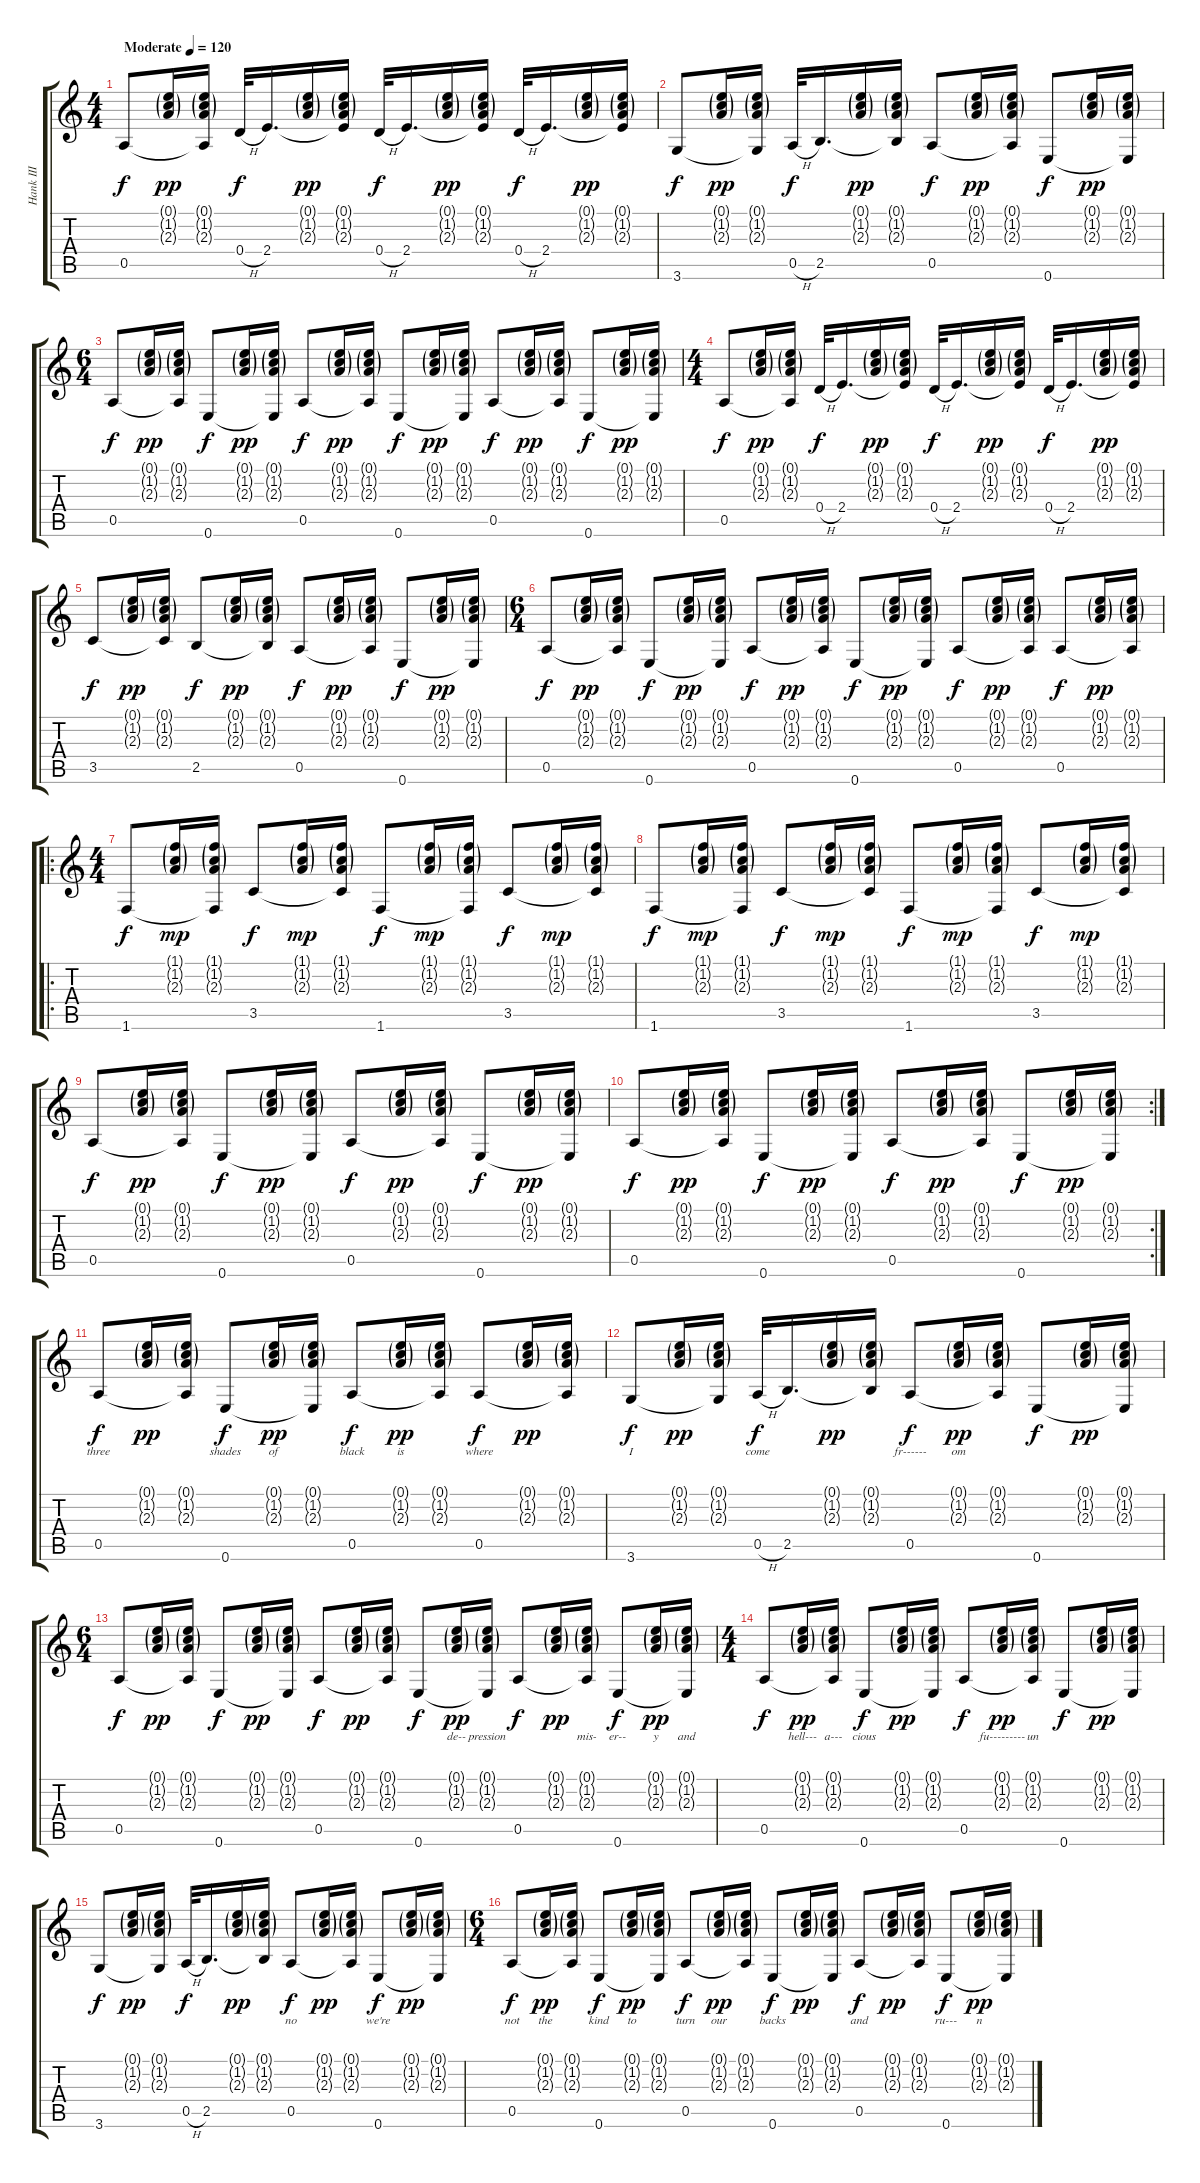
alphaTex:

\track ("Hank III" "Hank III") {instrument acousticguitarsteel}
\staff {score tabs}
\tuning (E4 B3 G3 D3 A2 E2) {hide}
\ts (4 4)
\tempo (120 "Moderate")
\clef g2
\ks c
0.5.8{dy f instrument acousticguitarsteel} (0.1{g} 1.2{g} 2.3{g}).16{dy pp} (0.1{g} 1.2{g} 2.3{g} 0.5{t}).16 0.4{h}.32{dy f} 2.4.16{d} (0.1{g} 1.2{g} 2.3{g}).16{dy pp} (0.1{g} 1.2{g} 2.3{g} 2.4{t}).16 0.4{h}.32{dy f} 2.4.16{d} (0.1{g} 1.2{g} 2.3{g}).16{dy pp} (0.1{g} 1.2{g} 2.3{g} 2.4{t}).16 0.4{h}.32{dy f} 2.4.16{d} (0.1{g} 1.2{g} 2.3{g}).16{dy pp} (0.1{g} 1.2{g} 2.3{g} 2.4{t}).16 |
3.6.8{dy f} (0.1{g} 1.2{g} 2.3{g}).16{dy pp} (0.1{g} 1.2{g} 2.3{g} 3.6{t}).16 0.5{h}.32{dy f} 2.5.16{d} (0.1{g} 1.2{g} 2.3{g}).16{dy pp} (0.1{g} 1.2{g} 2.3{g} 2.5{t}).16 0.5.8{dy f} (0.1{g} 1.2{g} 2.3{g}).16{dy pp} (0.1{g} 1.2{g} 2.3{g} 0.5{t}).16 0.6.8{dy f} (0.1{g} 1.2{g} 2.3{g}).16{dy pp} (0.1{g} 1.2{g} 2.3{g} 0.6{t}).16 |
\ts (6 4)
0.5.8{dy f} (0.1{g} 1.2{g} 2.3{g}).16{dy pp} (0.1{g} 1.2{g} 2.3{g} 0.5{t}).16 0.6.8{dy f} (0.1{g} 1.2{g} 2.3{g}).16{dy pp} (0.1{g} 1.2{g} 2.3{g} 0.6{t}).16 0.5.8{dy f} (0.1{g} 1.2{g} 2.3{g}).16{dy pp} (0.1{g} 1.2{g} 2.3{g} 0.5{t}).16 0.6.8{dy f} (0.1{g} 1.2{g} 2.3{g}).16{dy pp} (0.1{g} 1.2{g} 2.3{g} 0.6{t}).16 0.5.8{dy f} (0.1{g} 1.2{g} 2.3{g}).16{dy pp} (0.1{g} 1.2{g} 2.3{g} 0.5{t}).16 0.6.8{dy f} (0.1{g} 1.2{g} 2.3{g}).16{dy pp} (0.1{g} 1.2{g} 2.3{g} 0.6{t}).16 |
\ts (4 4)
0.5.8{dy f} (0.1{g} 1.2{g} 2.3{g}).16{dy pp} (0.1{g} 1.2{g} 2.3{g} 0.5{t}).16 0.4{h}.32{dy f} 2.4.16{d} (0.1{g} 1.2{g} 2.3{g}).16{dy pp} (0.1{g} 1.2{g} 2.3{g} 2.4{t}).16 0.4{h}.32{dy f} 2.4.16{d} (0.1{g} 1.2{g} 2.3{g}).16{dy pp} (0.1{g} 1.2{g} 2.3{g} 2.4{t}).16 0.4{h}.32{dy f} 2.4.16{d} (0.1{g} 1.2{g} 2.3{g}).16{dy pp} (0.1{g} 1.2{g} 2.3{g} 2.4{t}).16 |
3.5.8{dy f} (0.1{g} 1.2{g} 2.3{g}).16{dy pp} (0.1{g} 1.2{g} 2.3{g} 3.5{t}).16 2.5.8{dy f} (0.1{g} 1.2{g} 2.3{g}).16{dy pp} (0.1{g} 1.2{g} 2.3{g} 2.5{t}).16 0.5.8{dy f} (0.1{g} 1.2{g} 2.3{g}).16{dy pp} (0.1{g} 1.2{g} 2.3{g} 0.5{t}).16 0.6.8{dy f} (0.1{g} 1.2{g} 2.3{g}).16{dy pp} (0.1{g} 1.2{g} 2.3{g} 0.6{t}).16 |
\ts (6 4)
0.5.8{dy f} (0.1{g} 1.2{g} 2.3{g}).16{dy pp} (0.1{g} 1.2{g} 2.3{g} 0.5{t}).16 0.6.8{dy f} (0.1{g} 1.2{g} 2.3{g}).16{dy pp} (0.1{g} 1.2{g} 2.3{g} 0.6{t}).16 0.5.8{dy f} (0.1{g} 1.2{g} 2.3{g}).16{dy pp} (0.1{g} 1.2{g} 2.3{g} 0.5{t}).16 0.6.8{dy f} (0.1{g} 1.2{g} 2.3{g}).16{dy pp} (0.1{g} 1.2{g} 2.3{g} 0.6{t}).16 0.5.8{dy f} (0.1{g} 1.2{g} 2.3{g}).16{dy pp} (0.1{g} 1.2{g} 2.3{g} 0.5{t}).16 0.5.8{dy f} (0.1{g} 1.2{g} 2.3{g}).16{dy pp} (0.1{g} 1.2{g} 2.3{g} 0.5{t}).16 |
\ro
\ts (4 4)
1.6.8{dy f} (1.1{g} 1.2{g} 2.3{g}).16{dy mp} (1.1{g} 1.2{g} 2.3{g} 1.6{t}).16 3.5.8{dy f} (1.1{g} 1.2{g} 2.3{g}).16{dy mp} (1.1{g} 1.2{g} 2.3{g} 3.5{t}).16 1.6.8{dy f} (1.1{g} 1.2{g} 2.3{g}).16{dy mp} (1.1{g} 1.2{g} 2.3{g} 1.6{t}).16 3.5.8{dy f} (1.1{g} 1.2{g} 2.3{g}).16{dy mp} (1.1{g} 1.2{g} 2.3{g} 3.5{t}).16 |
1.6.8{dy f} (1.1{g} 1.2{g} 2.3{g}).16{dy mp} (1.1{g} 1.2{g} 2.3{g} 1.6{t}).16 3.5.8{dy f} (1.1{g} 1.2{g} 2.3{g}).16{dy mp} (1.1{g} 1.2{g} 2.3{g} 3.5{t}).16 1.6.8{dy f} (1.1{g} 1.2{g} 2.3{g}).16{dy mp} (1.1{g} 1.2{g} 2.3{g} 1.6{t}).16 3.5.8{dy f} (1.1{g} 1.2{g} 2.3{g}).16{dy mp} (1.1{g} 1.2{g} 2.3{g} 3.5{t}).16 |
0.5.8{dy f} (0.1{g} 1.2{g} 2.3{g}).16{dy pp} (0.1{g} 1.2{g} 2.3{g} 0.5{t}).16 0.6.8{dy f} (0.1{g} 1.2{g} 2.3{g}).16{dy pp} (0.1{g} 1.2{g} 2.3{g} 0.6{t}).16 0.5.8{dy f} (0.1{g} 1.2{g} 2.3{g}).16{dy pp} (0.1{g} 1.2{g} 2.3{g} 0.5{t}).16 0.6.8{dy f} (0.1{g} 1.2{g} 2.3{g}).16{dy pp} (0.1{g} 1.2{g} 2.3{g} 0.6{t}).16 |
\rc 2
0.5.8{dy f} (0.1{g} 1.2{g} 2.3{g}).16{dy pp} (0.1{g} 1.2{g} 2.3{g} 0.5{t}).16 0.6.8{dy f} (0.1{g} 1.2{g} 2.3{g}).16{dy pp} (0.1{g} 1.2{g} 2.3{g} 0.6{t}).16 0.5.8{dy f} (0.1{g} 1.2{g} 2.3{g}).16{dy pp} (0.1{g} 1.2{g} 2.3{g} 0.5{t}).16 0.6.8{dy f} (0.1{g} 1.2{g} 2.3{g}).16{dy pp} (0.1{g} 1.2{g} 2.3{g} 0.6{t}).16 |
0.5.8{lyrics (0 "three") lyrics (1 "") lyrics (2 "") lyrics (3 "") lyrics (4 "") dy f} (0.1{g} 1.2{g} 2.3{g}).16{lyrics (0 "") lyrics (1 "") lyrics (2 "") lyrics (3 "") lyrics (4 "") dy pp} (0.1{g} 1.2{g} 2.3{g} 0.5{t}).16{lyrics (0 "") lyrics (1 "") lyrics (2 "") lyrics (3 "") lyrics (4 "")} 0.6.8{lyrics (0 "shades") lyrics (1 "") lyrics (2 "") lyrics (3 "") lyrics (4 "") dy f} (0.1{g} 1.2{g} 2.3{g}).16{lyrics (0 "of") lyrics (1 "") lyrics (2 "") lyrics (3 "") lyrics (4 "") dy pp} (0.1{g} 1.2{g} 2.3{g} 0.6{t}).16{lyrics (0 "") lyrics (1 "") lyrics (2 "") lyrics (3 "") lyrics (4 "")} 0.5.8{lyrics (0 "black") lyrics (1 "") lyrics (2 "") lyrics (3 "") lyrics (4 "") dy f} (0.1{g} 1.2{g} 2.3{g}).16{lyrics (0 "is") lyrics (1 "") lyrics (2 "") lyrics (3 "") lyrics (4 "") dy pp} (0.1{g} 1.2{g} 2.3{g} 0.5{t}).16{lyrics (0 "") lyrics (1 "") lyrics (2 "") lyrics (3 "") lyrics (4 "")} 0.5.8{lyrics (0 "where") lyrics (1 "") lyrics (2 "") lyrics (3 "") lyrics (4 "") dy f} (0.1{g} 1.2{g} 2.3{g}).16{lyrics (0 "") lyrics (1 "") lyrics (2 "") lyrics (3 "") lyrics (4 "") dy pp} (0.1{g} 1.2{g} 2.3{g} 0.5{t}).16{lyrics (0 "") lyrics (1 "") lyrics (2 "") lyrics (3 "") lyrics (4 "")} |
3.6.8{lyrics (0 "I") lyrics (1 "") lyrics (2 "") lyrics (3 "") lyrics (4 "") dy f} (0.1{g} 1.2{g} 2.3{g}).16{lyrics (0 "") lyrics (1 "") lyrics (2 "") lyrics (3 "") lyrics (4 "") dy pp} (0.1{g} 1.2{g} 2.3{g} 3.6{t}).16{lyrics (0 "") lyrics (1 "") lyrics (2 "") lyrics (3 "") lyrics (4 "")} 0.5{h}.32{lyrics (0 "come") lyrics (1 "") lyrics (2 "") lyrics (3 "") lyrics (4 "") dy f} 2.5.16{d lyrics (0 "") lyrics (1 "") lyrics (2 "") lyrics (3 "") lyrics (4 "")} (0.1{g} 1.2{g} 2.3{g}).16{lyrics (0 "") lyrics (1 "") lyrics (2 "") lyrics (3 "") lyrics (4 "") dy pp} (0.1{g} 1.2{g} 2.3{g} 2.5{t}).16{lyrics (0 "") lyrics (1 "") lyrics (2 "") lyrics (3 "") lyrics (4 "")} 0.5.8{lyrics (0 "fr------") lyrics (1 "") lyrics (2 "") lyrics (3 "") lyrics (4 "") dy f} (0.1{g} 1.2{g} 2.3{g}).16{lyrics (0 "om") lyrics (1 "") lyrics (2 "") lyrics (3 "") lyrics (4 "") dy pp} (0.1{g} 1.2{g} 2.3{g} 0.5{t}).16{lyrics (0 "") lyrics (1 "") lyrics (2 "") lyrics (3 "") lyrics (4 "")} 0.6.8{lyrics (0 "") lyrics (1 "") lyrics (2 "") lyrics (3 "") lyrics (4 "") dy f} (0.1{g} 1.2{g} 2.3{g}).16{lyrics (0 "") lyrics (1 "") lyrics (2 "") lyrics (3 "") lyrics (4 "") dy pp} (0.1{g} 1.2{g} 2.3{g} 0.6{t}).16{lyrics (0 "") lyrics (1 "") lyrics (2 "") lyrics (3 "") lyrics (4 "")} |
\ts (6 4)
0.5.8{lyrics (0 "") lyrics (1 "") lyrics (2 "") lyrics (3 "") lyrics (4 "") dy f} (0.1{g} 1.2{g} 2.3{g}).16{lyrics (0 "") lyrics (1 "") lyrics (2 "") lyrics (3 "") lyrics (4 "") dy pp} (0.1{g} 1.2{g} 2.3{g} 0.5{t}).16{lyrics (0 "") lyrics (1 "") lyrics (2 "") lyrics (3 "") lyrics (4 "")} 0.6.8{lyrics (0 "") lyrics (1 "") lyrics (2 "") lyrics (3 "") lyrics (4 "") dy f} (0.1{g} 1.2{g} 2.3{g}).16{lyrics (0 "") lyrics (1 "") lyrics (2 "") lyrics (3 "") lyrics (4 "") dy pp} (0.1{g} 1.2{g} 2.3{g} 0.6{t}).16{lyrics (0 "") lyrics (1 "") lyrics (2 "") lyrics (3 "") lyrics (4 "")} 0.5.8{lyrics (0 "") lyrics (1 "") lyrics (2 "") lyrics (3 "") lyrics (4 "") dy f} (0.1{g} 1.2{g} 2.3{g}).16{lyrics (0 "") lyrics (1 "") lyrics (2 "") lyrics (3 "") lyrics (4 "") dy pp} (0.1{g} 1.2{g} 2.3{g} 0.5{t}).16{lyrics (0 "") lyrics (1 "") lyrics (2 "") lyrics (3 "") lyrics (4 "")} 0.6.8{lyrics (0 "") lyrics (1 "") lyrics (2 "") lyrics (3 "") lyrics (4 "") dy f} (0.1{g} 1.2{g} 2.3{g}).16{lyrics (0 "de--") lyrics (1 "") lyrics (2 "") lyrics (3 "") lyrics (4 "") dy pp} (0.1{g} 1.2{g} 2.3{g} 0.6{t}).16{lyrics (0 "pression") lyrics (1 "") lyrics (2 "") lyrics (3 "") lyrics (4 "")} 0.5.8{lyrics (0 "") lyrics (1 "") lyrics (2 "") lyrics (3 "") lyrics (4 "") dy f} (0.1{g} 1.2{g} 2.3{g}).16{lyrics (0 "") lyrics (1 "") lyrics (2 "") lyrics (3 "") lyrics (4 "") dy pp} (0.1{g} 1.2{g} 2.3{g} 0.5{t}).16{lyrics (0 "mis-") lyrics (1 "") lyrics (2 "") lyrics (3 "") lyrics (4 "")} 0.6.8{lyrics (0 "er--") lyrics (1 "") lyrics (2 "") lyrics (3 "") lyrics (4 "") dy f} (0.1{g} 1.2{g} 2.3{g}).16{lyrics (0 "y") lyrics (1 "") lyrics (2 "") lyrics (3 "") lyrics (4 "") dy pp} (0.1{g} 1.2{g} 2.3{g} 0.6{t}).16{lyrics (0 "and") lyrics (1 "") lyrics (2 "") lyrics (3 "") lyrics (4 "")} |
\ts (4 4)
0.5.8{lyrics (0 "") lyrics (1 "") lyrics (2 "") lyrics (3 "") lyrics (4 "") dy f} (0.1{g} 1.2{g} 2.3{g}).16{lyrics (0 "hell---") lyrics (1 "") lyrics (2 "") lyrics (3 "") lyrics (4 "") dy pp} (0.1{g} 1.2{g} 2.3{g} 0.5{t}).16{lyrics (0 "a---") lyrics (1 "") lyrics (2 "") lyrics (3 "") lyrics (4 "")} 0.6.8{lyrics (0 "cious") lyrics (1 "") lyrics (2 "") lyrics (3 "") lyrics (4 "") dy f} (0.1{g} 1.2{g} 2.3{g}).16{lyrics (0 "") lyrics (1 "") lyrics (2 "") lyrics (3 "") lyrics (4 "") dy pp} (0.1{g} 1.2{g} 2.3{g} 0.6{t}).16{lyrics (0 "") lyrics (1 "") lyrics (2 "") lyrics (3 "") lyrics (4 "")} 0.5.8{lyrics (0 "") lyrics (1 "") lyrics (2 "") lyrics (3 "") lyrics (4 "") dy f} (0.1{g} 1.2{g} 2.3{g}).16{lyrics (0 "fu---------") lyrics (1 "") lyrics (2 "") lyrics (3 "") lyrics (4 "") dy pp} (0.1{g} 1.2{g} 2.3{g} 0.5{t}).16{lyrics (0 "un") lyrics (1 "") lyrics (2 "") lyrics (3 "") lyrics (4 "")} 0.6.8{lyrics (0 "") lyrics (1 "") lyrics (2 "") lyrics (3 "") lyrics (4 "") dy f} (0.1{g} 1.2{g} 2.3{g}).16{lyrics (0 "") lyrics (1 "") lyrics (2 "") lyrics (3 "") lyrics (4 "") dy pp} (0.1{g} 1.2{g} 2.3{g} 0.6{t}).16{lyrics (0 "") lyrics (1 "") lyrics (2 "") lyrics (3 "") lyrics (4 "")} |
3.6.8{lyrics (0 "") lyrics (1 "") lyrics (2 "") lyrics (3 "") lyrics (4 "") dy f} (0.1{g} 1.2{g} 2.3{g}).16{lyrics (0 "") lyrics (1 "") lyrics (2 "") lyrics (3 "") lyrics (4 "") dy pp} (0.1{g} 1.2{g} 2.3{g} 3.6{t}).16{lyrics (0 "") lyrics (1 "") lyrics (2 "") lyrics (3 "") lyrics (4 "")} 0.5{h}.32{lyrics (0 "") lyrics (1 "") lyrics (2 "") lyrics (3 "") lyrics (4 "") dy f} 2.5.16{d lyrics (0 "") lyrics (1 "") lyrics (2 "") lyrics (3 "") lyrics (4 "")} (0.1{g} 1.2{g} 2.3{g}).16{lyrics (0 "") lyrics (1 "") lyrics (2 "") lyrics (3 "") lyrics (4 "") dy pp} (0.1{g} 1.2{g} 2.3{g} 2.5{t}).16{lyrics (0 "") lyrics (1 "") lyrics (2 "") lyrics (3 "") lyrics (4 "")} 0.5.8{lyrics (0 "no") lyrics (1 "") lyrics (2 "") lyrics (3 "") lyrics (4 "") dy f} (0.1{g} 1.2{g} 2.3{g}).16{lyrics (0 "") lyrics (1 "") lyrics (2 "") lyrics (3 "") lyrics (4 "") dy pp} (0.1{g} 1.2{g} 2.3{g} 0.5{t}).16{lyrics (0 "") lyrics (1 "") lyrics (2 "") lyrics (3 "") lyrics (4 "")} 0.6.8{lyrics (0 "we're") lyrics (1 "") lyrics (2 "") lyrics (3 "") lyrics (4 "") dy f} (0.1{g} 1.2{g} 2.3{g}).16{lyrics (0 "") lyrics (1 "") lyrics (2 "") lyrics (3 "") lyrics (4 "") dy pp} (0.1{g} 1.2{g} 2.3{g} 0.6{t}).16{lyrics (0 "") lyrics (1 "") lyrics (2 "") lyrics (3 "") lyrics (4 "")} |
\ts (6 4)
0.5.8{lyrics (0 "not") lyrics (1 "") lyrics (2 "") lyrics (3 "") lyrics (4 "") dy f} (0.1{g} 1.2{g} 2.3{g}).16{lyrics (0 "the") lyrics (1 "") lyrics (2 "") lyrics (3 "") lyrics (4 "") dy pp} (0.1{g} 1.2{g} 2.3{g} 0.5{t}).16{lyrics (0 "") lyrics (1 "") lyrics (2 "") lyrics (3 "") lyrics (4 "")} 0.6.8{lyrics (0 "kind") lyrics (1 "") lyrics (2 "") lyrics (3 "") lyrics (4 "") dy f} (0.1{g} 1.2{g} 2.3{g}).16{lyrics (0 "to") lyrics (1 "") lyrics (2 "") lyrics (3 "") lyrics (4 "") dy pp} (0.1{g} 1.2{g} 2.3{g} 0.6{t}).16{lyrics (0 "") lyrics (1 "") lyrics (2 "") lyrics (3 "") lyrics (4 "")} 0.5.8{lyrics (0 "turn") lyrics (1 "") lyrics (2 "") lyrics (3 "") lyrics (4 "") dy f} (0.1{g} 1.2{g} 2.3{g}).16{lyrics (0 "our") lyrics (1 "") lyrics (2 "") lyrics (3 "") lyrics (4 "") dy pp} (0.1{g} 1.2{g} 2.3{g} 0.5{t}).16{lyrics (0 "") lyrics (1 "") lyrics (2 "") lyrics (3 "") lyrics (4 "")} 0.6.8{lyrics (0 "backs") lyrics (1 "") lyrics (2 "") lyrics (3 "") lyrics (4 "") dy f} (0.1{g} 1.2{g} 2.3{g}).16{lyrics (0 "") lyrics (1 "") lyrics (2 "") lyrics (3 "") lyrics (4 "") dy pp} (0.1{g} 1.2{g} 2.3{g} 0.6{t}).16{lyrics (0 "") lyrics (1 "") lyrics (2 "") lyrics (3 "") lyrics (4 "")} 0.5.8{lyrics (0 "and") lyrics (1 "") lyrics (2 "") lyrics (3 "") lyrics (4 "") dy f} (0.1{g} 1.2{g} 2.3{g}).16{lyrics (0 "") lyrics (1 "") lyrics (2 "") lyrics (3 "") lyrics (4 "") dy pp} (0.1{g} 1.2{g} 2.3{g} 0.5{t}).16{lyrics (0 "") lyrics (1 "") lyrics (2 "") lyrics (3 "") lyrics (4 "")} 0.6.8{lyrics (0 "ru---") lyrics (1 "") lyrics (2 "") lyrics (3 "") lyrics (4 "") dy f} (0.1{g} 1.2{g} 2.3{g}).16{lyrics (0 "n") lyrics (1 "") lyrics (2 "") lyrics (3 "") lyrics (4 "") dy pp} (0.1{g} 1.2{g} 2.3{g} 0.6{t}).16{lyrics (0 "") lyrics (1 "") lyrics (2 "") lyrics (3 "") lyrics (4 "")}
